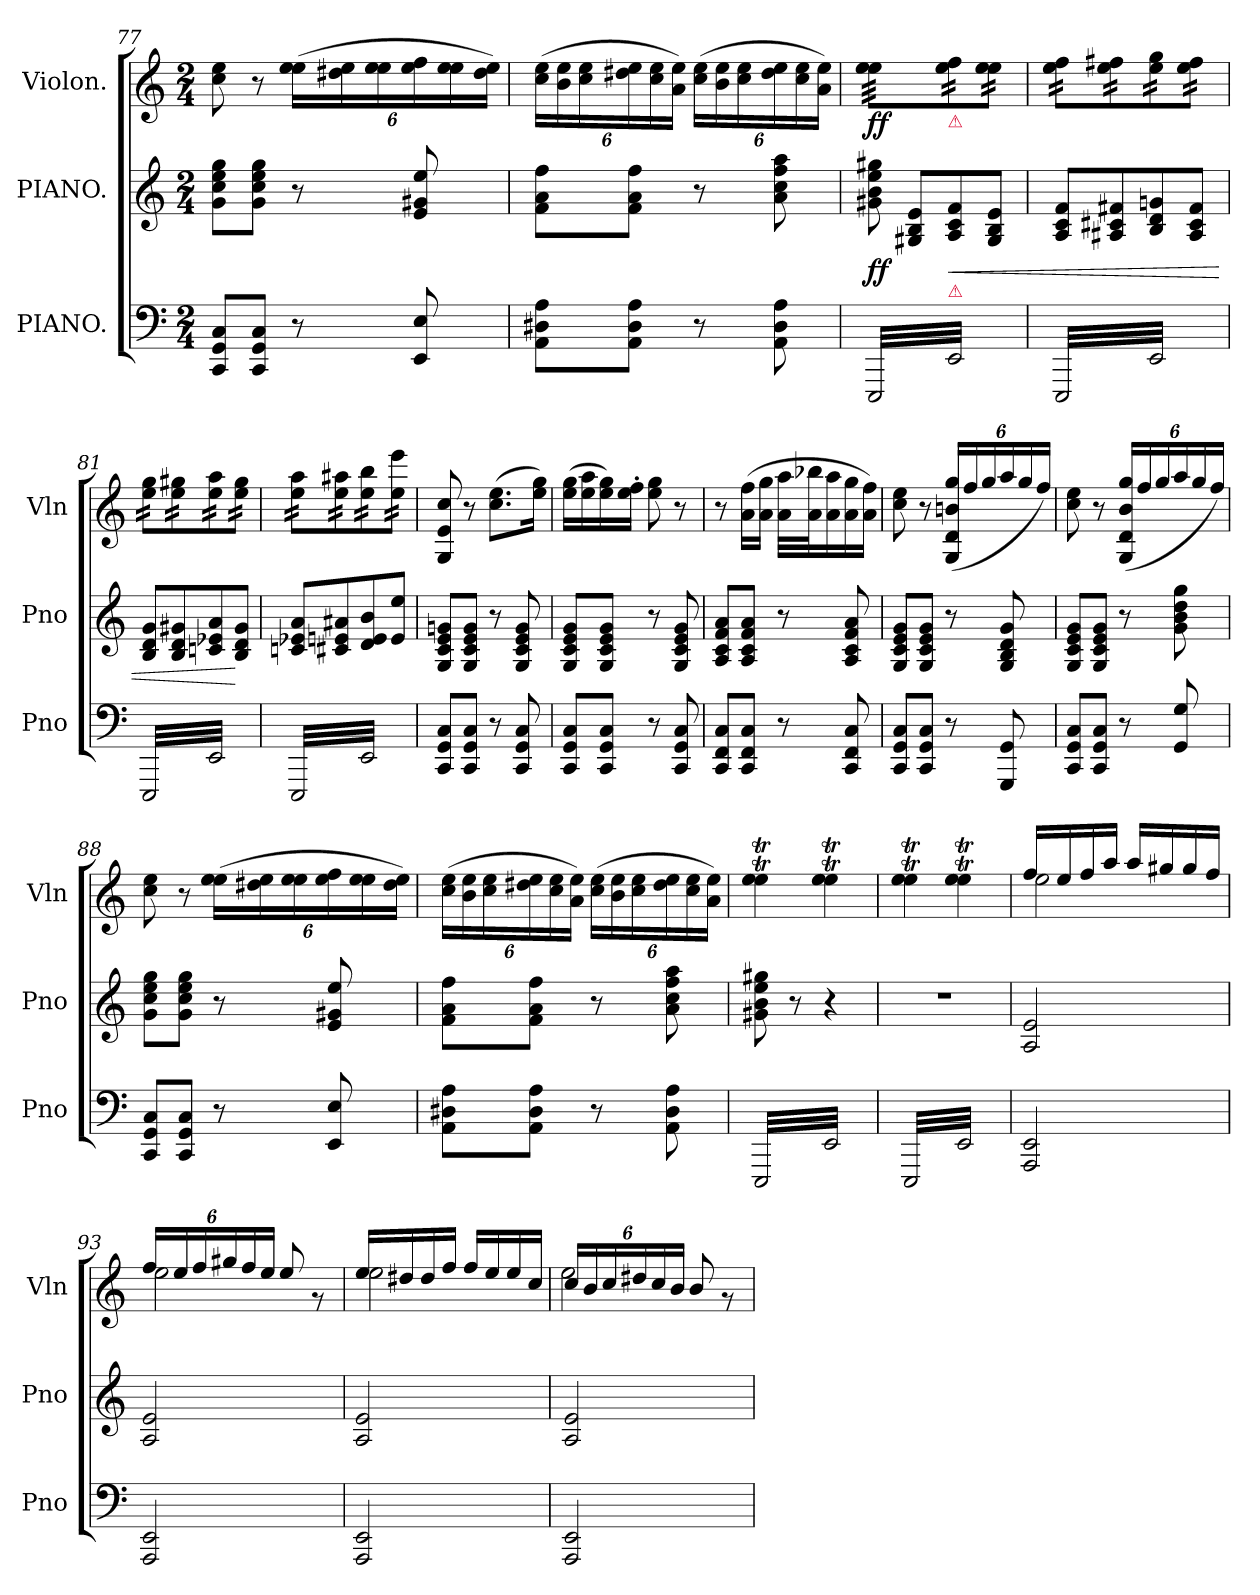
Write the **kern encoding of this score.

**kern	**kern	**dynam	**kern	**dynam
*part3	*part2	*part2	*part1	*part1
*staff3	*staff2	*staff2	*staff1	*staff1
*I"PIANO.	*I"PIANO.	*	*I"Violon.	*
*I'Pno	*I'Pno	*	*I'Vln	*
*clefF4	*clefG2	*	*clefG2	*
*k[]	*k[]	*	*k[]	*
*a:	*a:	*	*a:	*
*M2/4	*M2/4	*	*M2/4	*
=77	=77	=77	=77	=77
8CC/ 8GG/ 8C/L	8g\ 8cc\ 8ee\ 8gg\L	.	8cc\ 8ee\	.
8CC/ 8GG/ 8C/J	8g\ 8cc\ 8ee\ 8gg\J	.	8r	.
8r	8r	.	(24ee\ 24ee\LL	.
.	.	.	24dd#X\ 24ee\	.
.	.	.	24ee\ 24ee\	.
8EE/ 8E/	8e/ 8g#X/ 8ee/	.	24ee\ 24ff\	.
.	.	.	24ee\ 24ee\	.
.	.	.	24dd#\ 24ee\JJ)	.
=78	=78	=78	=78	=78
8AA\ 8D#X\ 8A\L	8f\ 8a\ 8ff\L	.	(24cc\ 24ee\LL	.
.	.	.	24b\ 24ee\	.
.	.	.	24cc\ 24ee\	.
8AA\ 8D#\ 8A\J	8f\ 8a\ 8ff\J	.	24dd#X\ 24ee\	.
.	.	.	24cc\ 24ee\	.
.	.	.	24a\ 24ee\JJ)	.
8r	8r	.	(24cc\ 24ee\LL	.
.	.	.	24b\ 24ee\	.
.	.	.	24cc\ 24ee\	.
8AA\ 8D#\ 8A\	8a\ 8cc\ 8ff\ 8aa\	.	24dd#\ 24ee\	.
.	.	.	24cc\ 24ee\	.
.	.	.	24a\ 24ee\JJ)	.
=79	=79	=79	=79	=79
!	!	!	!LO:TX:a:i:t=tremolo	!
*tremolo	*	*	*	*
*	*	*	*tremolo	*
32EEE/LLL	8g#X\ 8b\ 8ee\ 8gg#X\	ff	32ee\ 32ee\LLL	ff
32EE/	.	.	32ee\ 32ee\	.
32EEE/	.	.	32ee\ 32ee\	.
32EE/	.	.	32ee\ 32ee\	.
32EEE/	8G#X/ 8B/ 8e/L	.	32ee\ 32ee\	.
32EE/	.	.	32ee\ 32ee\	.
32EEE/	.	.	32ee\ 32ee\	.
32EE/	.	.	32ee\ 32ee\JJJ	.
!	!	!	!LO:TX:b:color=crimson:t=⚠	!
!	!LO:TX:b:color=crimson:t=⚠	!	!	!
!	!	!LO:HP:b	!	!
32EEE/	8A/ 8c/ 8f/	<	32ee\ 32ff\	.
32EE/	.	.	32ee\ 32ff\	.
32EEE/	.	.	32ee\ 32ff\	.
32EE/	.	.	32ee\ 32ff\	.
32EEE/	8G#/ 8B/ 8e/J	.	32ee\ 32ee\	.
32EE/	.	.	32ee\ 32ee\	.
32EEE/	.	.	32ee\ 32ee\	.
32EE/JJJ	.	.	32ee\ 32ee\JJJ	.
=80	=80	=80	=80	=80
32EEE/LLL	8A/ 8c/ 8f/L	.	32ee\ 32ff\LLL	.
32EE/	.	.	32ee\ 32ff\	.
32EEE/	.	.	32ee\ 32ff\	.
32EE/	.	.	32ee\ 32ff\	.
32EEE/	8A#X/ 8c#X/ 8f#X/	.	32ee\ 32ff#X\	.
32EE/	.	.	32ee\ 32ff#X\	.
32EEE/	.	.	32ee\ 32ff#X\	.
32EE/	.	.	32ee\ 32ff#X\	.
32EEE/	8B/ 8d/ 8gn/	.	32ee\ 32gg\	.
32EE/	.	.	32ee\ 32gg\	.
32EEE/	.	.	32ee\ 32gg\	.
32EE/	.	.	32ee\ 32gg\	.
32EEE/	8A#/ 8c#/ 8f#/J	.	32ee\ 32ff#\	.
32EE/	.	.	32ee\ 32ff#\	.
32EEE/	.	.	32ee\ 32ff#\	.
32EE/JJJ	.	.	32ee\ 32ff#\JJJ	.
=81	=81	=81	=81	=81
32EEE/LLL	8B/ 8d/ 8g/L	.	32ee\ 32gg\LLL	.
32EE/	.	.	32ee\ 32gg\	.
32EEE/	.	.	32ee\ 32gg\	.
32EE/	.	.	32ee\ 32gg\	.
32EEE/	8B/ 8d/ 8g#X/	.	32ee\ 32gg#X\	.
32EE/	.	.	32ee\ 32gg#X\	.
32EEE/	.	.	32ee\ 32gg#X\	.
32EE/	.	.	32ee\ 32gg#X\	.
32EEE/	8cn/ 8e-X/ 8a/	.	32ee\ 32aa\	.
32EE/	.	.	32ee\ 32aa\	.
32EEE/	.	.	32ee\ 32aa\	.
32EE/	.	.	32ee\ 32aa\	.
32EEE/	8B/ 8d/ 8g#/J	[	32ee\ 32gg#\	.
32EE/	.	.	32ee\ 32gg#\	.
32EEE/	.	.	32ee\ 32gg#\	.
32EE/JJJ	.	.	32ee\ 32gg#\JJJ	.
=82	=82	=82	=82	=82
32EEE/LLL	8cn/ 8e-X/ 8a/L	.	32ee\ 32aa\LLL	.
32EE/	.	.	32ee\ 32aa\	.
32EEE/	.	.	32ee\ 32aa\	.
32EE/	.	.	32ee\ 32aa\	.
32EEE/	8c#X/ 8en/ 8a#X/	.	32ee\ 32aa#X\	.
32EE/	.	.	32ee\ 32aa#X\	.
32EEE/	.	.	32ee\ 32aa#X\	.
32EE/	.	.	32ee\ 32aa#X\	.
32EEE/	8d/ 8e/ 8b/	.	32ee\ 32bb\	.
32EE/	.	.	32ee\ 32bb\	.
32EEE/	.	.	32ee\ 32bb\	.
32EE/	.	.	32ee\ 32bb\	.
32EEE/	8e/ 8ee/J	.	32ee\ 32eee\	.
32EE/	.	.	32ee\ 32eee\	.
32EEE/	.	.	32ee\ 32eee\	.
32EE/JJJ	.	.	32ee\ 32eee\JJJ	.
*	*	*	*Xtremolo	*
*Xtremolo	*	*	*	*
=83	=83	=83	=83	=83
8CC/ 8GG/ 8C/L	8G/ 8c/ 8e/ 8gn/L	.	8G/ 8e/ 8cc/	.
.	.	.	.	.
.	.	.	.	.
.	.	.	.	.
8CC/ 8GG/ 8C/J	8G/ 8c/ 8e/ 8g/J	.	8r	.
.	.	.	.	.
.	.	.	.	.
.	.	.	.	.
8r	8r	.	(8.cc\ 8.ee\L	.
8CC/ 8GG/ 8C/	8G/ 8c/ 8e/ 8g/	.	.	.
.	.	.	16ee\ 16gg\Jk)	.
=84	=84	=84	=84	=84
8CC/ 8GG/ 8C/L	8G/ 8c/ 8e/ 8g/L	.	(16ee\ 16gg\LL	.
.	.	.	16ee\ 16aa\	.
8CC/ 8GG/ 8C/J	8G/ 8c/ 8e/ 8g/J	.	16ee\ 16gg\)	.
.	.	.	16ee'\ 16ff'\JJ	.
8r	8r	.	8ee\ 8gg\	.
8CC/ 8GG/ 8C/	8G/ 8c/ 8e/ 8g/	.	8r	.
=85	=85	=85	=85	=85
8CC/ 8FF/ 8C/L	8A/ 8c/ 8f/ 8a/L	.	8r	.
8CC/ 8FF/ 8C/J	8A/ 8c/ 8f/ 8a/J	.	(16a\ 16ff\LL	.
.	.	.	16a\ 16gg\JJ	.
8r	8r	.	32a\ 32aa\LLL	.
.	.	.	32a\ 32bb-X\J	.
.	.	.	16a\ 16aa\	.
8CC/ 8FF/ 8C/	8A/ 8c/ 8f/ 8a/	.	16a\ 16gg\	.
.	.	.	16a\ 16ff\JJ)	.
=86	=86	=86	=86	=86
8CC/ 8GG/ 8C/L	8G/ 8c/ 8e/ 8g/L	.	8cc\ 8ee\	.
8CC/ 8GG/ 8C/J	8G/ 8c/ 8e/ 8g/J	.	8r	.
8r	8r	.	(24G/ 24d/ 24bn/ 24gg/LL	.
.	.	.	24ff/	.
.	.	.	24gg/	.
8GGG/ 8GG/	8G/ 8B/ 8d/ 8g/	.	24aa/	.
.	.	.	24gg/	.
.	.	.	24ff/JJ)	.
=87	=87	=87	=87	=87
8CC/ 8GG/ 8C/L	8G/ 8c/ 8e/ 8g/L	.	8cc\ 8ee\	.
8CC/ 8GG/ 8C/J	8G/ 8c/ 8e/ 8g/J	.	8r	.
8r	8r	.	(24G/ 24d/ 24b/ 24gg/LL	.
.	.	.	24ff/	.
.	.	.	24gg/	.
8GG/ 8G/	8g\ 8b\ 8dd\ 8gg\	.	24aa/	.
.	.	.	24gg/	.
.	.	.	24ff/JJ)	.
=88	=88	=88	=88	=88
8CC/ 8GG/ 8C/L	8g\ 8cc\ 8ee\ 8gg\L	.	8cc\ 8ee\	.
8CC/ 8GG/ 8C/J	8g\ 8cc\ 8ee\ 8gg\J	.	8r	.
8r	8r	.	(24ee\ 24ee\LL	.
.	.	.	24dd#X\ 24ee\	.
.	.	.	24ee\ 24ee\	.
8EE/ 8E/	8e/ 8g#X/ 8ee/	.	24ee\ 24ff\	.
.	.	.	24ee\ 24ee\	.
.	.	.	24dd#\ 24ee\JJ)	.
=89	=89	=89	=89	=89
8AA\ 8D#X\ 8A\L	8f\ 8a\ 8ff\L	.	(24cc\ 24ee\LL	.
.	.	.	24b\ 24ee\	.
.	.	.	24cc\ 24ee\	.
8AA\ 8D#\ 8A\J	8f\ 8a\ 8ff\J	.	24dd#X\ 24ee\	.
.	.	.	24cc\ 24ee\	.
.	.	.	24a\ 24ee\JJ)	.
8r	8r	.	(24cc\ 24ee\LL	.
.	.	.	24b\ 24ee\	.
.	.	.	24cc\ 24ee\	.
8AA\ 8D#\ 8A\	8a\ 8cc\ 8ff\ 8aa\	.	24dd#\ 24ee\	.
.	.	.	24cc\ 24ee\	.
.	.	.	24a\ 24ee\JJ)	.
=90	=90	=90	=90	=90
*tremolo	*	*	*	*
32EEE/LLL	8g#X\ 8b\ 8ee\ 8gg#X\	.	4eet\ 4eet\	.
32EE/	.	.	.	.
32EEE/	.	.	.	.
32EE/	.	.	.	.
32EEE/	8r	.	.	.
32EE/	.	.	.	.
32EEE/	.	.	.	.
32EE/	.	.	.	.
32EEE/	4r	.	4eet\ 4eet\	.
32EE/	.	.	.	.
32EEE/	.	.	.	.
32EE/	.	.	.	.
32EEE/	.	.	.	.
32EE/	.	.	.	.
32EEE/	.	.	.	.
32EE/JJJ	.	.	.	.
=91	=91	=91	=91	=91
32EEE/LLL	2r	.	4eet\ 4eet\	.
32EE/	.	.	.	.
32EEE/	.	.	.	.
32EE/	.	.	.	.
32EEE/	.	.	.	.
32EE/	.	.	.	.
32EEE/	.	.	.	.
32EE/	.	.	.	.
32EEE/	.	.	4eet\ 4eet\	.
32EE/	.	.	.	.
32EEE/	.	.	.	.
32EE/	.	.	.	.
32EEE/	.	.	.	.
32EE/	.	.	.	.
32EEE/	.	.	.	.
32EE/JJJ	.	.	.	.
*Xtremolo	*	*	*	*
=92	=92	=92	=92	=92
*	*	*	*^	*
2AAA/ 2EE/	2A/ 2e/	.	16ff/LL	2ee\	.
.	.	.	.	.	.
.	.	.	16ee/	.	.
.	.	.	.	.	.
.	.	.	16ff/	.	.
.	.	.	.	.	.
.	.	.	16aa/JJ	.	.
.	.	.	.	.	.
.	.	.	16aa/LL	.	.
.	.	.	16gg#X/	.	.
.	.	.	16gg#/	.	.
.	.	.	16ff/JJ	.	.
=93	=93	=93	=93	=93	=93
2AAA/ 2EE/	2A/ 2e/	.	24ff/LL	2ee\	.
.	.	.	24ee/	.	.
.	.	.	24ff/	.	.
.	.	.	24gg#X/	.	.
.	.	.	24ff/	.	.
.	.	.	24ee/JJ	.	.
.	.	.	8ee/	.	.
.	.	.	8rg	.	.
=94	=94	=94	=94	=94	=94
2AAA/ 2EE/	2A/ 2e/	.	16ee/LL	2ee\	.
.	.	.	16dd#X/	.	.
.	.	.	16dd#/	.	.
.	.	.	16ff/JJ	.	.
.	.	.	16ff/LL	.	.
.	.	.	16ee/	.	.
.	.	.	16ee/	.	.
.	.	.	16cc/JJ	.	.
=95	=95	=95	=95	=95	=95
2AAA/ 2EE/	2A/ 2e/	.	24cc/LL	2ee\	.
.	.	.	24b/	.	.
.	.	.	24cc/	.	.
.	.	.	24dd#X/	.	.
.	.	.	24cc/	.	.
.	.	.	24b/JJ	.	.
.	.	.	8b/	.	.
.	.	.	8rg	.	.
*	*	*	*v	*v	*
=	=	=	=	=
*-	*-	*-	*-	*-
